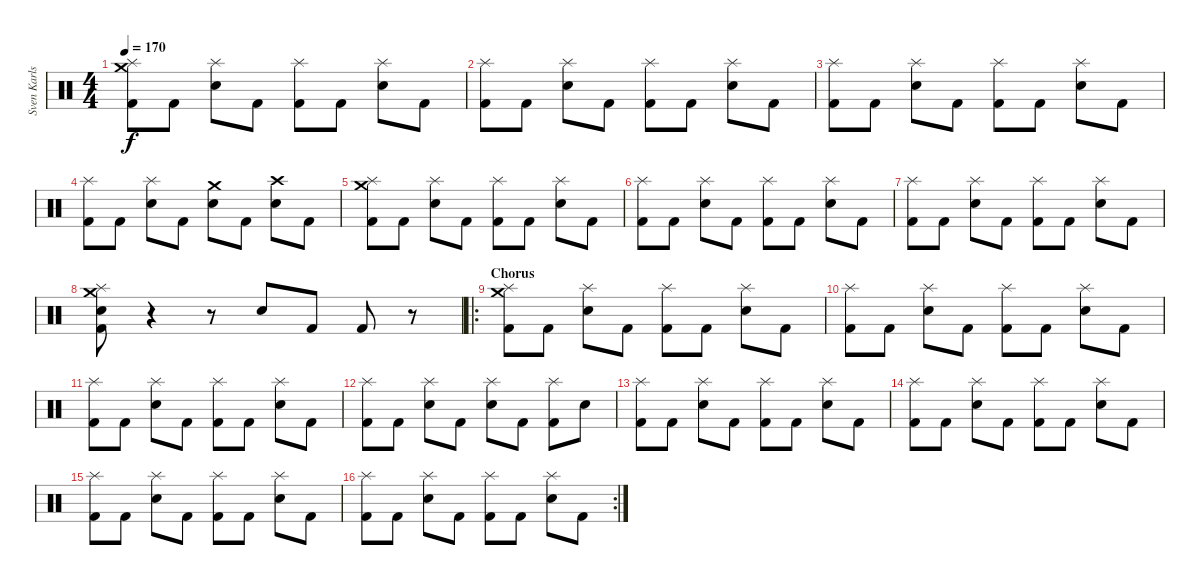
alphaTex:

\track ("Sven Karlsson" "Sven Karls") {instrument percussion}
\staff {score}
\articulation defaults
\ts (4 4)
\tempo 170
\clef neutral
\ks c
("Splash (hit)" "Crash medium (hit)" "Kick (hit) 2").8{dy f} "Kick (hit) 2".8 ("Splash (hit)" "Electric Snare (hit)").8 "Kick (hit) 2".8 ("Splash (hit)" "Kick (hit) 2").8 "Kick (hit) 2".8 ("Splash (hit)" "Electric Snare (hit)").8 "Kick (hit) 2".8 |
("Splash (hit)" "Kick (hit) 2").8 "Kick (hit) 2".8 ("Splash (hit)" "Electric Snare (hit)").8 "Kick (hit) 2".8 ("Splash (hit)" "Kick (hit) 2").8 "Kick (hit) 2".8 ("Splash (hit)" "Electric Snare (hit)").8 "Kick (hit) 2".8 |
("Splash (hit)" "Kick (hit) 2").8 "Kick (hit) 2".8 ("Splash (hit)" "Electric Snare (hit)").8 "Kick (hit) 2".8 ("Splash (hit)" "Kick (hit) 2").8 "Kick (hit) 2".8 ("Splash (hit)" "Electric Snare (hit)").8 "Kick (hit) 2".8 |
("Splash (hit)" "Kick (hit) 2").8 "Kick (hit) 2".8 ("Splash (hit)" "Electric Snare (hit)").8 "Kick (hit) 2".8 ("Crash medium (hit)" "Electric Snare (hit)").8 "Kick (hit) 2".8 ("Crash high (hit)" "Electric Snare (hit)").8 "Kick (hit) 2".8 |
("Splash (hit)" "Crash medium (hit)" "Kick (hit) 2").8 "Kick (hit) 2".8 ("Splash (hit)" "Electric Snare (hit)").8 "Kick (hit) 2".8 ("Splash (hit)" "Kick (hit) 2").8 "Kick (hit) 2".8 ("Splash (hit)" "Electric Snare (hit)").8 "Kick (hit) 2".8 |
("Splash (hit)" "Kick (hit) 2").8 "Kick (hit) 2".8 ("Splash (hit)" "Electric Snare (hit)").8 "Kick (hit) 2".8 ("Splash (hit)" "Kick (hit) 2").8 "Kick (hit) 2".8 ("Splash (hit)" "Electric Snare (hit)").8 "Kick (hit) 2".8 |
("Splash (hit)" "Kick (hit) 2").8 "Kick (hit) 2".8 ("Splash (hit)" "Electric Snare (hit)").8 "Kick (hit) 2".8 ("Splash (hit)" "Kick (hit) 2").8 "Kick (hit) 2".8 ("Splash (hit)" "Electric Snare (hit)").8 "Kick (hit) 2".8 |
("Splash (hit)" "Crash medium (hit)" "Electric Snare (hit)" "Kick (hit) 2").8 r.4 r.8 "Electric Snare (hit)".8 "Kick (hit) 2".8 "Kick (hit) 2".8 r.8 |
\ro
\section ("" "Chorus")
("Splash (hit)" "Crash medium (hit)" "Kick (hit) 2").8 "Kick (hit) 2".8 ("Splash (hit)" "Electric Snare (hit)").8 "Kick (hit) 2".8 ("Splash (hit)" "Kick (hit) 2").8 "Kick (hit) 2".8 ("Splash (hit)" "Electric Snare (hit)").8 "Kick (hit) 2".8 |
("Splash (hit)" "Kick (hit) 2").8 "Kick (hit) 2".8 ("Splash (hit)" "Electric Snare (hit)").8 "Kick (hit) 2".8 ("Splash (hit)" "Kick (hit) 2").8 "Kick (hit) 2".8 ("Splash (hit)" "Electric Snare (hit)").8 "Kick (hit) 2".8 |
("Splash (hit)" "Kick (hit) 2").8 "Kick (hit) 2".8 ("Splash (hit)" "Electric Snare (hit)").8 "Kick (hit) 2".8 ("Splash (hit)" "Kick (hit) 2").8 "Kick (hit) 2".8 ("Splash (hit)" "Electric Snare (hit)").8 "Kick (hit) 2".8 |
("Splash (hit)" "Kick (hit) 2").8 "Kick (hit) 2".8 ("Splash (hit)" "Electric Snare (hit)").8 "Kick (hit) 2".8 ("Splash (hit)" "Electric Snare (hit)").8 "Kick (hit) 2".8 ("Splash (hit)" "Kick (hit) 2").8 "Electric Snare (hit)".8 |
("Splash (hit)" "Kick (hit) 2").8 "Kick (hit) 2".8 ("Splash (hit)" "Electric Snare (hit)").8 "Kick (hit) 2".8 ("Splash (hit)" "Kick (hit) 2").8 "Kick (hit) 2".8 ("Splash (hit)" "Electric Snare (hit)").8 "Kick (hit) 2".8 |
("Splash (hit)" "Kick (hit) 2").8 "Kick (hit) 2".8 ("Splash (hit)" "Electric Snare (hit)").8 "Kick (hit) 2".8 ("Splash (hit)" "Kick (hit) 2").8 "Kick (hit) 2".8 ("Splash (hit)" "Electric Snare (hit)").8 "Kick (hit) 2".8 |
("Splash (hit)" "Kick (hit) 2").8 "Kick (hit) 2".8 ("Splash (hit)" "Electric Snare (hit)").8 "Kick (hit) 2".8 ("Splash (hit)" "Kick (hit) 2").8 "Kick (hit) 2".8 ("Splash (hit)" "Electric Snare (hit)").8 "Kick (hit) 2".8 |
\rc 2
("Splash (hit)" "Kick (hit) 2").8 "Kick (hit) 2".8 ("Splash (hit)" "Electric Snare (hit)").8 "Kick (hit) 2".8 ("Splash (hit)" "Kick (hit) 2").8 "Kick (hit) 2".8 ("Splash (hit)" "Electric Snare (hit)").8 "Kick (hit) 2".8
